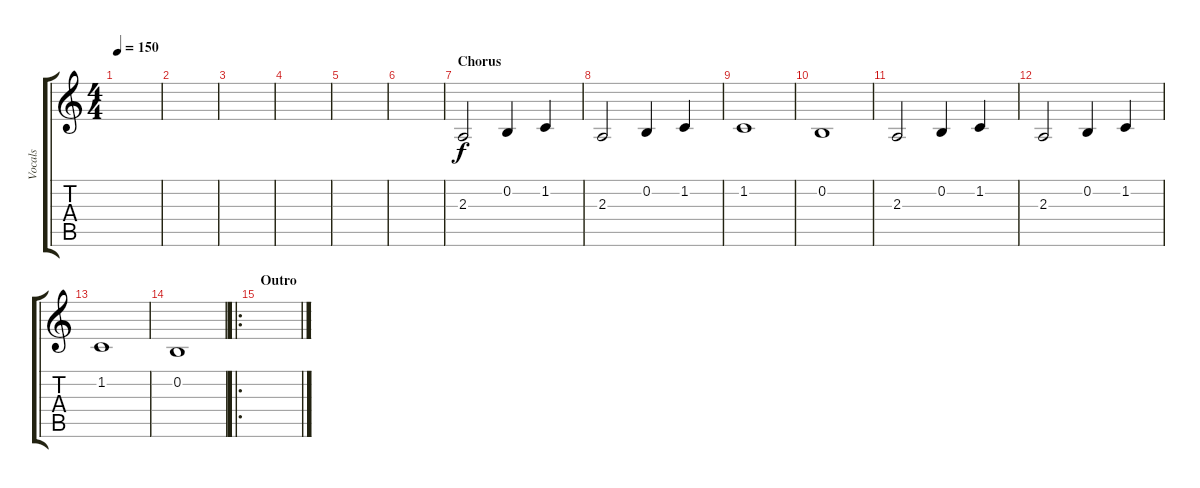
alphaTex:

\track ("Vocals" "Vocals") {instrument lead2sawtooth}
\staff {score tabs}
\tuning (E4 B3 G3 D3 A2 E2) {hide}
\ts (4 4)
\tempo 150
\clef g2
\ks c
|
|
|
|
|
|
\section ("" "Chorus")
2.3.2 0.2.4 1.2.4 |
2.3.2 0.2.4 1.2.4 |
1.2.1 |
0.2.1 |
2.3.2 0.2.4 1.2.4 |
2.3.2 0.2.4 1.2.4 |
1.2.1 |
0.2.1 |
\ro
\section ("" "Outro")
